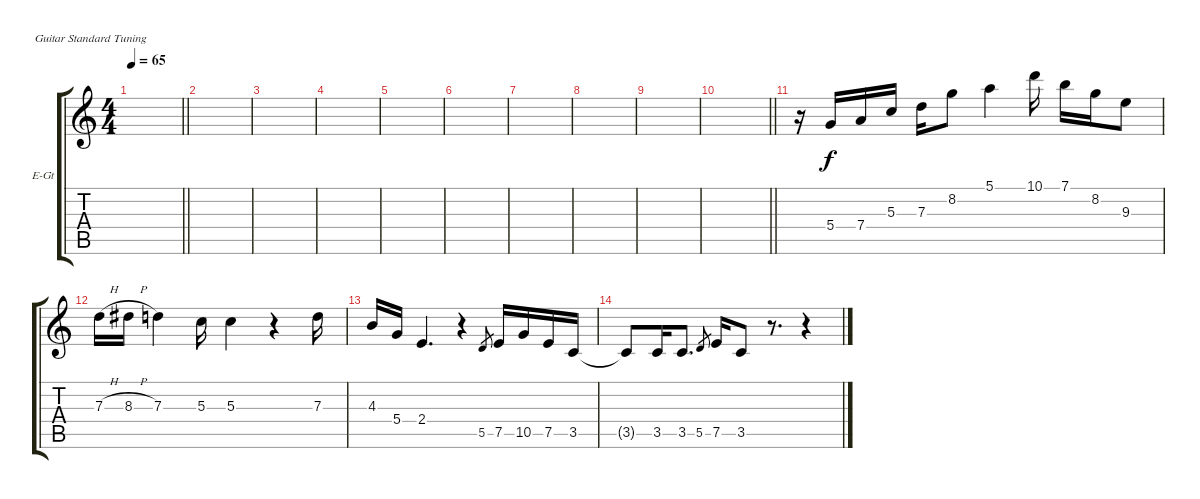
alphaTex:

\defaultSystemsLayout 4
\bracketExtendMode groupsimilarinstruments
\firstSystemTrackNameOrientation horizontal
\otherSystemsTrackNameOrientation horizontal
\track ("СОЛО ДИСТОРШН" "E-Gt") {instrument distortionguitar}
\staff {score tabs}
\tuning (E4 B3 G3 D3 A2 E2)
\ts (4 4)
\tempo 65
\clef g2
\scale
0.333333
\barLineRight lightlight
\ks aminor
|
\scale
0.333333 |
\scale
0.333333 |
\scale
0.333333 |
\scale
0.333333 |
\scale
0.333333 |
\scale
0.333333 |
\scale
0.333333 |
\scale
0.333333 |
\scale
0.333333
\barLineRight lightlight
|
\scale
0.333333 r.16 5.4.16 7.4.16 5.3.16 7.3.16 8.2.8 5.1.4 10.1.16 7.1.16 8.2.16 9.3.8 |
\scale
0.333333 7.3{h}.16 8.3{h}.16 7.3.4 5.3.16 5.3.4 r.4 7.3.16 |
\scale
0.333333 4.3.16 5.4.16 2.4.4{d} r.4 5.5.8{gr} 7.5.16 10.5.16 7.5.16 3.5.16 |
\scale
0.333333 3.5{t}.8 3.5.16 3.5.8{d} 5.5.8{gr} 7.5.16 3.5.8 r.8{d} r.4 |
\scale
0.333333 |
\scale
0.333333
